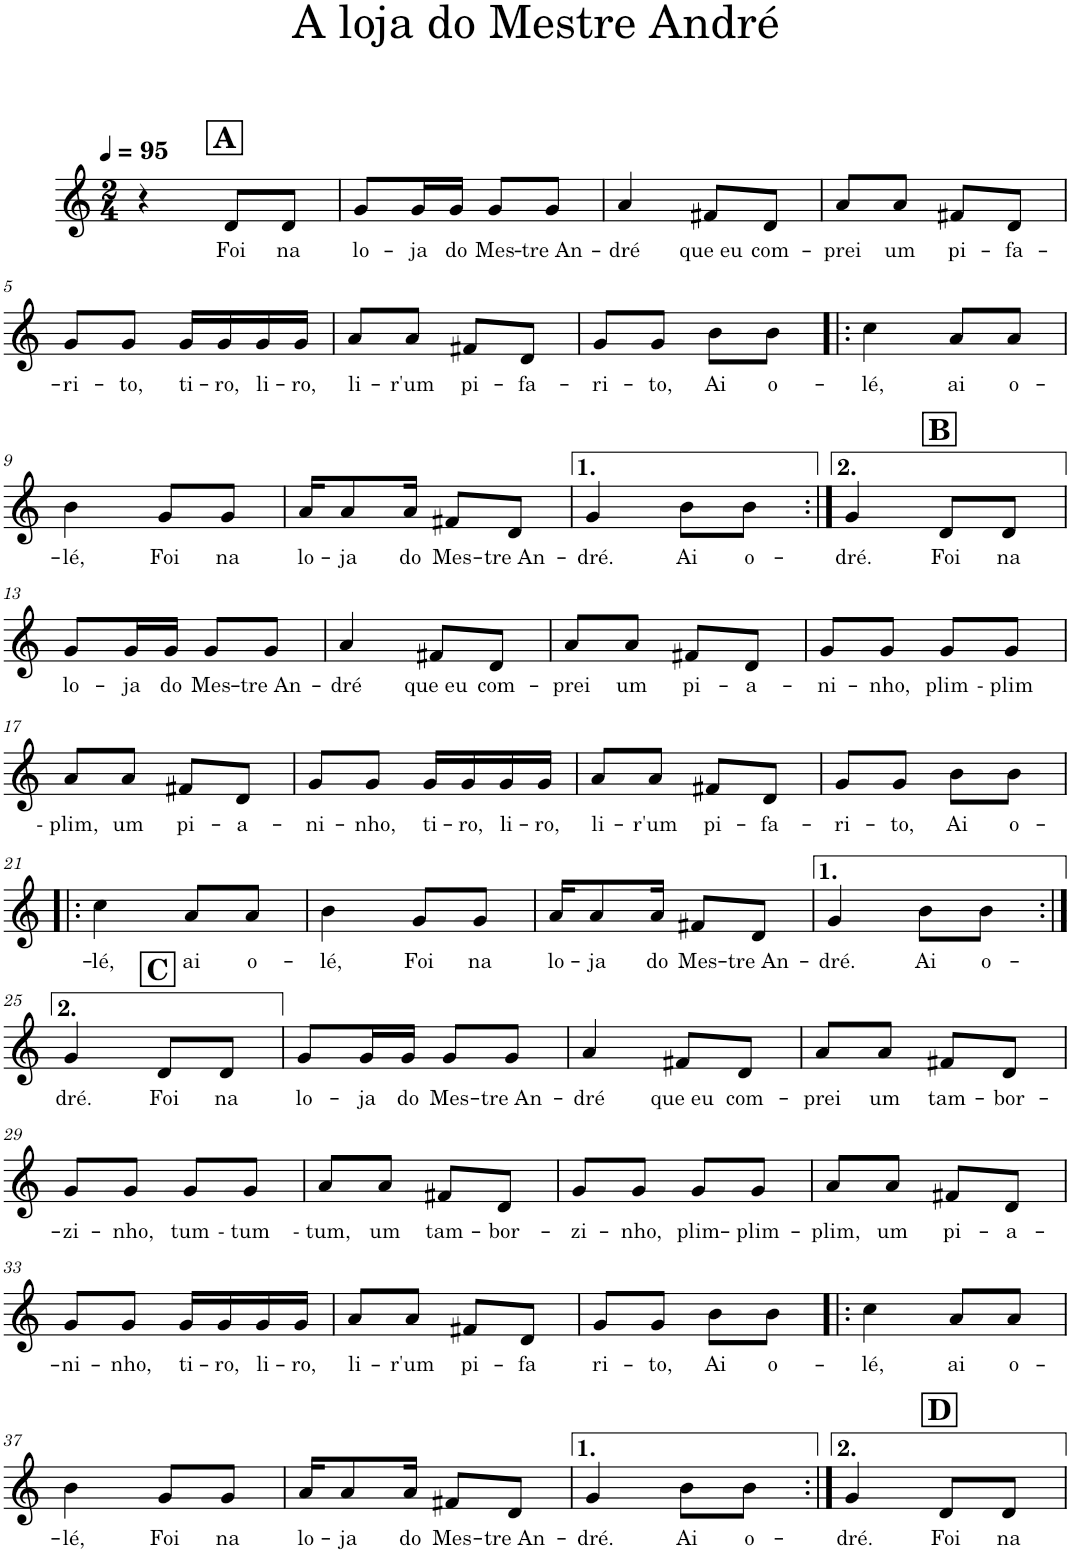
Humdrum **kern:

**kern	**text
*part1	*part1
*staff1	*staff1
*I"Accordion	*
*I'Acc.	*
*clefG2	*
*k[]	*
*M2/4	*
*MM95	*
!!LO:REH:place=s1:a:B:cj:fs=14:t=A:qo=1
=1	=1
4r	.
!	!LO:LY:b
8d/L	Foi
!	!LO:LY:b
8d/J	na
=2	=2
!	!LO:LY:b
8g/L	lo-
!	!LO:LY:b
16g/L	-ja
!	!LO:LY:b
16g/JJ	do
!	!LO:LY:b
8g/L	Mes-
!	!LO:LY:b
8g/J	-tre An-
=3	=3
!	!LO:LY:b
4a/	-dré
!	!LO:LY:b
8f#X/L	que eu
!	!LO:LY:b
8d/J	com-
=4	=4
!	!LO:LY:b
8a/L	-prei
!	!LO:LY:b
8a/J	um
!	!LO:LY:b
8f#X/L	pi-
!	!LO:LY:b
8d/J	-fa-
!!LO:LB:g=z
=5	=5
!	!LO:LY:b
8g/L	-ri-
!	!LO:LY:b
8g/J	-to,
!	!LO:LY:b
16g/LL	ti-
!	!LO:LY:b
16g/	-ro,
!	!LO:LY:b
16g/	li-
!	!LO:LY:b
16g/JJ	-ro,
=6	=6
!	!LO:LY:b
8a/L	li-
!	!LO:LY:b
8a/J	-r'um
!	!LO:LY:b
8f#X/L	pi-
!	!LO:LY:b
8d/J	-fa-
=7	=7
!	!LO:LY:b
8g/L	-ri-
!	!LO:LY:b
8g/J	-to,
!	!LO:LY:b
8b\L	Ai
!	!LO:LY:b
8b\J	o-
=8!|:	=8!|:
!	!LO:LY:b
4cc\	-lé,
!	!LO:LY:b
8a/L	ai
!	!LO:LY:b
8a/J	o-
!!LO:LB:g=z
=9	=9
!	!LO:LY:b
4b\	-lé,
!	!LO:LY:b
8g/L	Foi
!	!LO:LY:b
8g/J	na
=10	=10
!	!LO:LY:b
16a/KL	lo-
!	!LO:LY:b
8a/	-ja
!	!LO:LY:b
16a/Jk	do
!	!LO:LY:b
8f#X/L	Mes-
!	!LO:LY:b
8d/J	-tre An-
=11	=11
!	!LO:LY:b
4g/	-dré.
!	!LO:LY:b
8b\L	Ai
!	!LO:LY:b
8b\J	o-
!!LO:REH:place=s1:a:B:cj:fs=14:t=B:qo=1
=12:|!	=12:|!
!	!LO:LY:b
4g/	-dré.
!	!LO:LY:b
8d/L	Foi
!	!LO:LY:b
8d/J	na
!!LO:LB:g=z
=13	=13
!	!LO:LY:b
8g/L	lo-
!	!LO:LY:b
16g/L	-ja
!	!LO:LY:b
16g/JJ	do
!	!LO:LY:b
8g/L	Mes-
!	!LO:LY:b
8g/J	-tre An-
=14	=14
!	!LO:LY:b
4a/	-dré
!	!LO:LY:b
8f#X/L	que eu
!	!LO:LY:b
8d/J	com-
=15	=15
!	!LO:LY:b
8a/L	-prei
!	!LO:LY:b
8a/J	um
!	!LO:LY:b
8f#X/L	pi-
!	!LO:LY:b
8d/J	-a-
=16	=16
!	!LO:LY:b
8g/L	-ni-
!	!LO:LY:b
8g/J	-nho,
!	!LO:LY:b
8g/L	plim
!	!LO:LY:b
8g/J	- plim
!!LO:LB:g=z
=17	=17
!	!LO:LY:b
8a/L	- plim,
!	!LO:LY:b
8a/J	um
!	!LO:LY:b
8f#X/L	pi-
!	!LO:LY:b
8d/J	-a-
=18	=18
!	!LO:LY:b
8g/L	-ni-
!	!LO:LY:b
8g/J	-nho,
!	!LO:LY:b
16g/LL	ti-
!	!LO:LY:b
16g/	-ro,
!	!LO:LY:b
16g/	li-
!	!LO:LY:b
16g/JJ	-ro,
=19	=19
!	!LO:LY:b
8a/L	li-
!	!LO:LY:b
8a/J	-r'um
!	!LO:LY:b
8f#X/L	pi-
!	!LO:LY:b
8d/J	-fa-
=20	=20
!	!LO:LY:b
8g/L	-ri-
!	!LO:LY:b
8g/J	-to,
!	!LO:LY:b
8b\L	Ai
!	!LO:LY:b
8b\J	o-
!!LO:LB:g=z
=21!|:	=21!|:
!	!LO:LY:b
4cc\	-lé,
!	!LO:LY:b
8a/L	ai
!	!LO:LY:b
8a/J	o-
=22	=22
!	!LO:LY:b
4b\	-lé,
!	!LO:LY:b
8g/L	Foi
!	!LO:LY:b
8g/J	na
=23	=23
!	!LO:LY:b
16a/KL	lo-
!	!LO:LY:b
8a/	-ja
!	!LO:LY:b
16a/Jk	do
!	!LO:LY:b
8f#X/L	Mes-
!	!LO:LY:b
8d/J	-tre An-
=24	=24
!	!LO:LY:b
4g/	-dré.
!	!LO:LY:b
8b\L	Ai
!	!LO:LY:b
8b\J	o-
!!LO:LB:g=z
!!LO:REH:place=s1:a:B:cj:fs=14:t=C:qo=1
=25:|!	=25:|!
!	!LO:LY:b
4g/	-dré.
!	!LO:LY:b
8d/L	Foi
!	!LO:LY:b
8d/J	na
=26	=26
!	!LO:LY:b
8g/L	lo-
!	!LO:LY:b
16g/L	-ja
!	!LO:LY:b
16g/JJ	do
!	!LO:LY:b
8g/L	Mes-
!	!LO:LY:b
8g/J	-tre An-
=27	=27
!	!LO:LY:b
4a/	-dré
!	!LO:LY:b
8f#X/L	que eu
!	!LO:LY:b
8d/J	com-
=28	=28
!	!LO:LY:b
8a/L	-prei
!	!LO:LY:b
8a/J	um
!	!LO:LY:b
8f#X/L	tam-
!	!LO:LY:b
8d/J	-bor-
!!LO:LB:g=z
=29	=29
!	!LO:LY:b
8g/L	-zi-
!	!LO:LY:b
8g/J	-nho,
!	!LO:LY:b
8g/L	tum
!	!LO:LY:b
8g/J	- tum
=30	=30
!	!LO:LY:b
8a/L	- tum,
!	!LO:LY:b
8a/J	um
!	!LO:LY:b
8f#X/L	tam-
!	!LO:LY:b
8d/J	-bor-
=31	=31
!	!LO:LY:b
8g/L	-zi-
!	!LO:LY:b
8g/J	-nho,
!	!LO:LY:b
8g/L	plim-
!	!LO:LY:b
8g/J	-plim-
=32	=32
!	!LO:LY:b
8a/L	-plim,
!	!LO:LY:b
8a/J	um
!	!LO:LY:b
8f#X/L	pi-
!	!LO:LY:b
8d/J	-a-
!!LO:LB:g=z
=33	=33
!	!LO:LY:b
8g/L	-ni-
!	!LO:LY:b
8g/J	-nho,
!	!LO:LY:b
16g/LL	ti-
!	!LO:LY:b
16g/	-ro,
!	!LO:LY:b
16g/	li-
!	!LO:LY:b
16g/JJ	-ro,
=34	=34
!	!LO:LY:b
8a/L	li-
!	!LO:LY:b
8a/J	-r'um
!	!LO:LY:b
8f#X/L	pi-
!	!LO:LY:b
8d/J	-fa
=35	=35
!	!LO:LY:b
8g/L	ri-
!	!LO:LY:b
8g/J	-to,
!	!LO:LY:b
8b\L	Ai
!	!LO:LY:b
8b\J	o-
=36!|:	=36!|:
!	!LO:LY:b
4cc\	-lé,
!	!LO:LY:b
8a/L	ai
!	!LO:LY:b
8a/J	o-
!!LO:LB:g=z
=37	=37
!	!LO:LY:b
4b\	-lé,
!	!LO:LY:b
8g/L	Foi
!	!LO:LY:b
8g/J	na
=38	=38
!	!LO:LY:b
16a/KL	lo-
!	!LO:LY:b
8a/	-ja
!	!LO:LY:b
16a/Jk	do
!	!LO:LY:b
8f#X/L	Mes-
!	!LO:LY:b
8d/J	-tre An-
=39	=39
!	!LO:LY:b
4g/	-dré.
!	!LO:LY:b
8b\L	Ai
!	!LO:LY:b
8b\J	o-
!!LO:REH:place=s1:a:B:cj:fs=14:t=D:qo=1
=40:|!	=40:|!
!	!LO:LY:b
4g/	dré.
!	!LO:LY:b
8d/L	Foi
!	!LO:LY:b
8d/J	na
=	=
*-	*-
